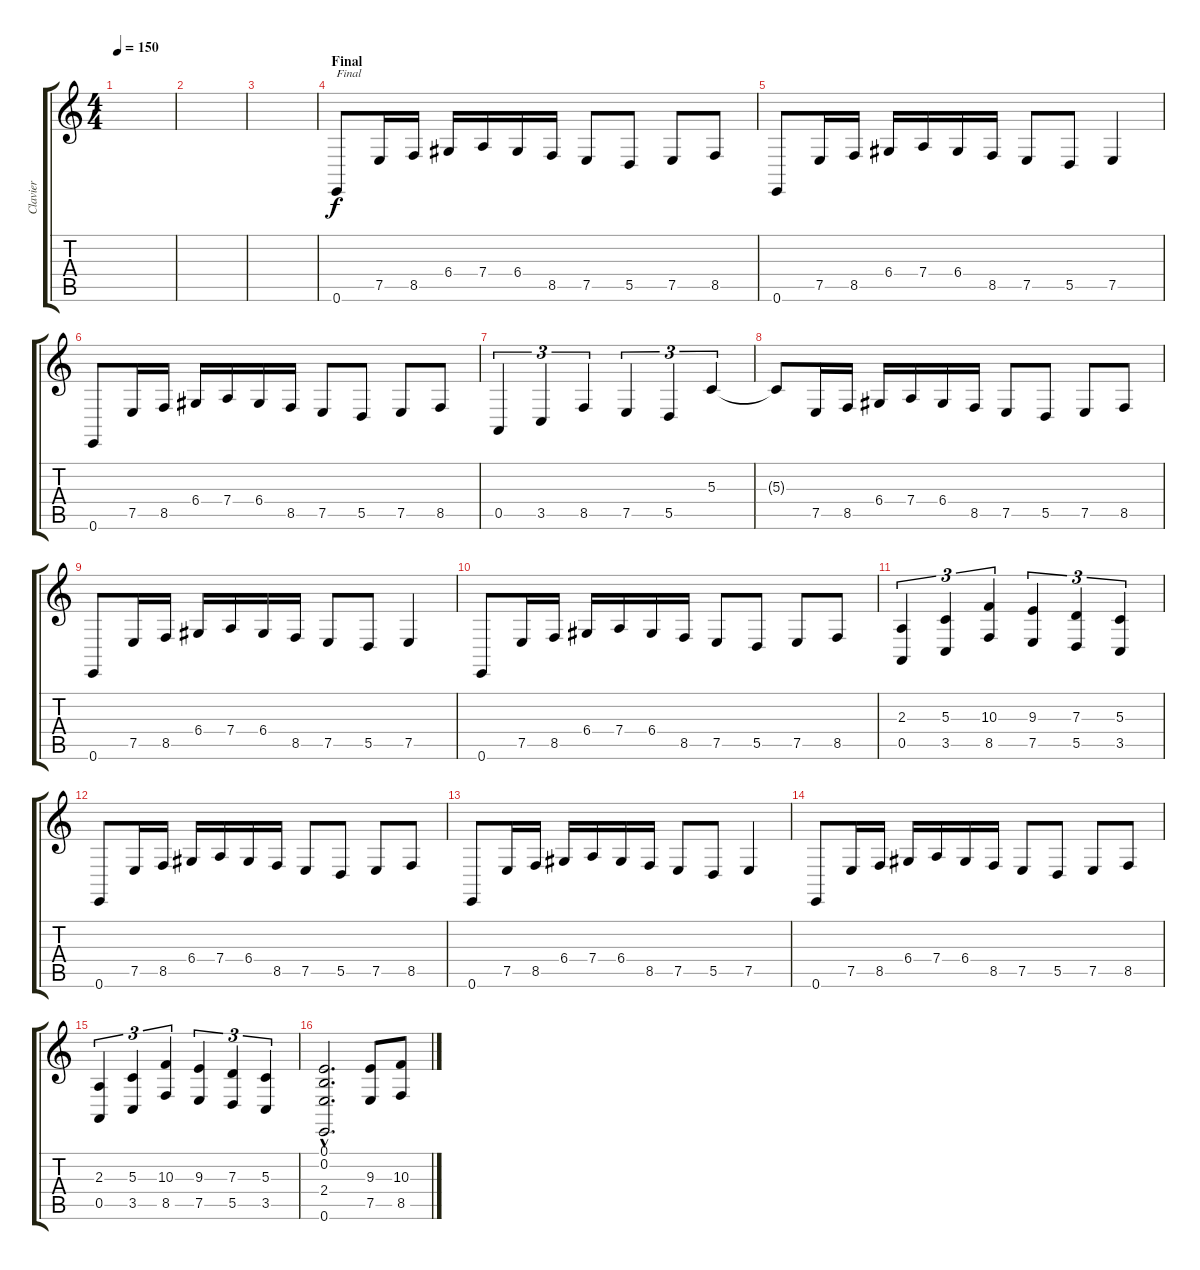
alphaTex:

\track ("Clavier" "Clavier") {instrument clavinet}
\staff {score tabs}
\tuning (E4 B3 G3 D3 A2 E2) {hide}
\ts (4 4)
\tempo 150
\clef g2
\ks c
|
|
|
\section ("" "Final")
0.6.8{txt "Final"} 7.5.16 8.5.16 6.4.16 7.4.16 6.4.16 8.5.16 7.5.8 5.5.8 7.5.8 8.5.8 |
0.6.8 7.5.16 8.5.16 6.4.16 7.4.16 6.4.16 8.5.16 7.5.8 5.5.8 7.5.4 |
0.6.8 7.5.16 8.5.16 6.4.16 7.4.16 6.4.16 8.5.16 7.5.8 5.5.8 7.5.8 8.5.8 |
0.5.4{tu (3 2)} 3.5.4{tu (3 2)} 8.5.4{tu (3 2)} 7.5.4{tu (3 2)} 5.5.4{tu (3 2)} 5.3.4{tu (3 2)} |
5.3{t}.8 7.5.16 8.5.16 6.4.16 7.4.16 6.4.16 8.5.16 7.5.8 5.5.8 7.5.8 8.5.8 |
0.6.8 7.5.16 8.5.16 6.4.16 7.4.16 6.4.16 8.5.16 7.5.8 5.5.8 7.5.4 |
0.6.8 7.5.16 8.5.16 6.4.16 7.4.16 6.4.16 8.5.16 7.5.8 5.5.8 7.5.8 8.5.8 |
(2.3 0.5).4{tu (3 2)} (5.3 3.5).4{tu (3 2)} (10.3 8.5).4{tu (3 2)} (9.3 7.5).4{tu (3 2)} (7.3 5.5).4{tu (3 2)} (5.3 3.5).4{tu (3 2)} |
0.6.8 7.5.16 8.5.16 6.4.16 7.4.16 6.4.16 8.5.16 7.5.8 5.5.8 7.5.8 8.5.8 |
0.6.8 7.5.16 8.5.16 6.4.16 7.4.16 6.4.16 8.5.16 7.5.8 5.5.8 7.5.4 |
0.6.8 7.5.16 8.5.16 6.4.16 7.4.16 6.4.16 8.5.16 7.5.8 5.5.8 7.5.8 8.5.8 |
(2.3 0.5).4{tu (3 2)} (5.3 3.5).4{tu (3 2)} (10.3 8.5).4{tu (3 2)} (9.3 7.5).4{tu (3 2)} (7.3 5.5).4{tu (3 2)} (5.3 3.5).4{tu (3 2)} |
(0.1{hac} 0.2{hac} 2.4{hac} 0.6{hac}).2{d} (9.3 7.5).8 (10.3 8.5).8
